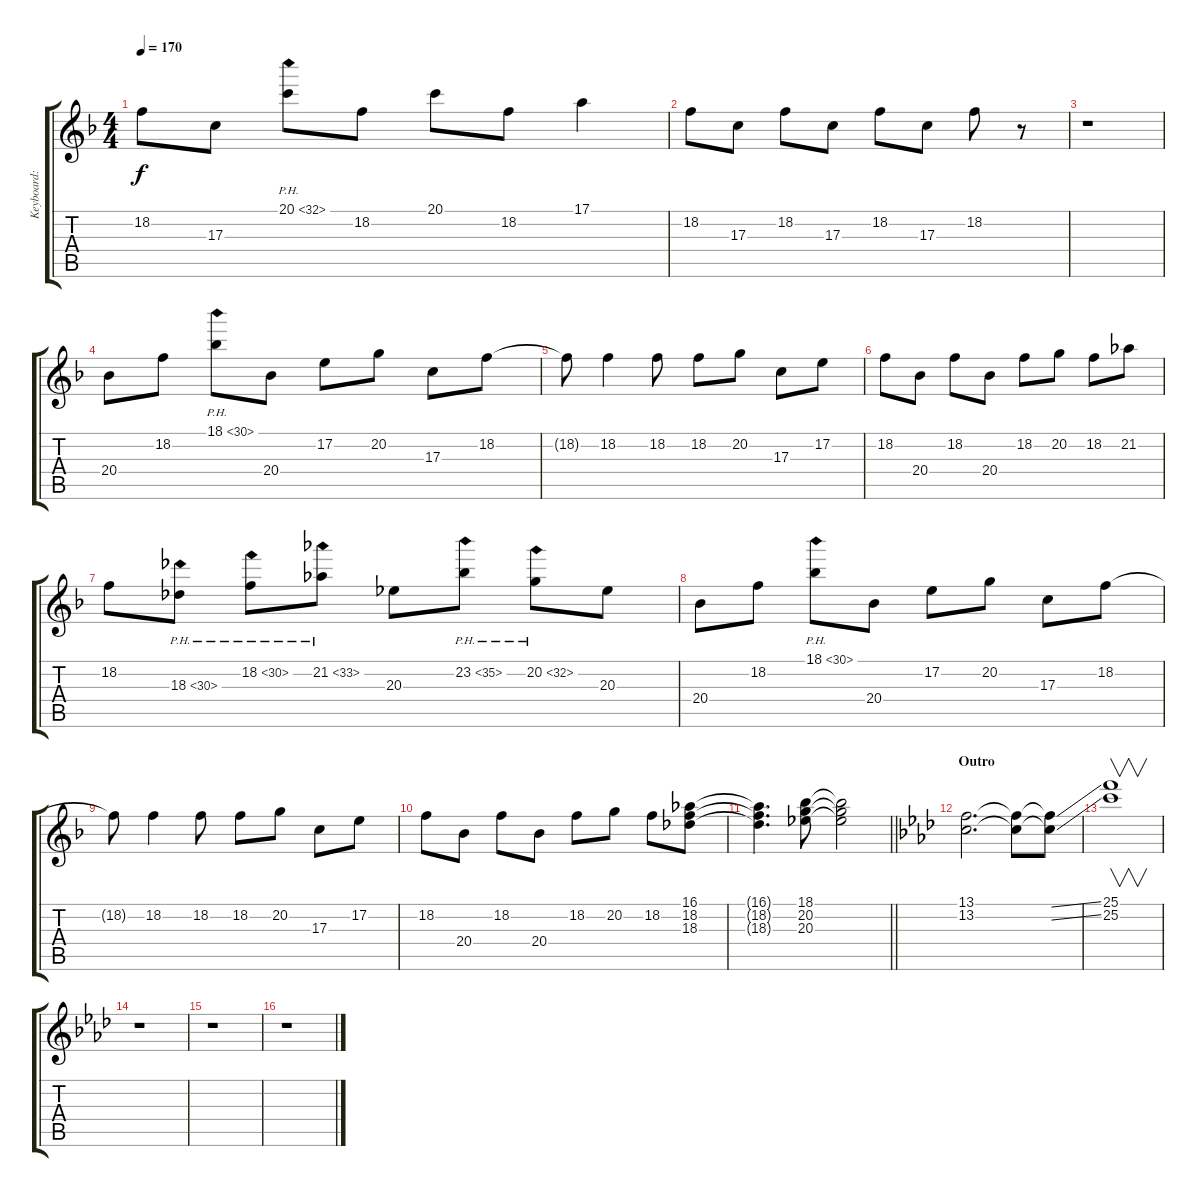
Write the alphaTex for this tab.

\track ("Keyboard: Tsugumi Kotobuki" "Keyboard: ") {instrument pad7halo}
\staff {score tabs}
\tuning (E4 B3 G3 D3 A2 E2) {hide}
\ts (4 4)
\tempo 170
\clef g2
\ks f
18.2.8{dy f} 17.3.8 20.1{ph 12}.8 18.2.8 20.1.8 18.2.8 17.1.4 |
18.2.8 17.3.8 18.2.8 17.3.8 18.2.8 17.3.8 18.2.8 r.8 |
r.1 |
20.4.8 18.2.8 18.1{ph 12}.8 20.4.8 17.2.8 20.2.8 17.3.8 18.2.8 |
18.2{t}.8 18.2.4 18.2.8 18.2.8 20.2.8 17.3.8 17.2.8 |
18.2.8 20.4.8 18.2.8 20.4.8 18.2.8 20.2.8 18.2.8 21.2.8 |
18.2.8 18.3{ph 12}.8 18.2{ph 12}.8 21.2{ph 12}.8 20.3.8 23.2{ph 12}.8 20.2{ph 12}.8 20.3.8 |
20.4.8 18.2.8 18.1{ph 12}.8 20.4.8 17.2.8 20.2.8 17.3.8 18.2.8 |
18.2{t}.8 18.2.4 18.2.8 18.2.8 20.2.8 17.3.8 17.2.8 |
18.2.8 20.4.8 18.2.8 20.4.8 18.2.8 20.2.8 18.2.8 (16.1 18.2 18.3).8 |
\barLineRight lightlight
(16.1{t} 18.2{t} 18.3{t}).4{d} (18.1 20.2 20.3).8 (18.1{t} 20.2{t} 20.3{t}).2 |
\section ("" "Outro")
\ks fminor
(13.1 13.2).2{d} (13.1{t} 13.2{t}).8 (13.1{ss t} 13.2{ss t}).8 |
(25.1 25.2).1{v volume 8} |
r.1{volume 15} |
r.1 |
r.1
